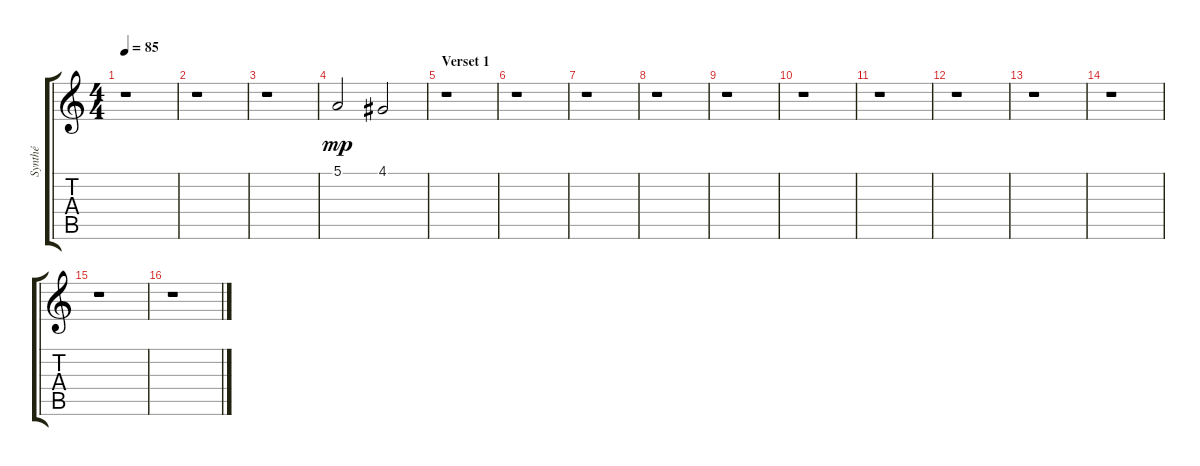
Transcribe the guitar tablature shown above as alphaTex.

\track ("Synthé" "Synthé") {instrument stringensemble1}
\staff {score tabs}
\tuning (E4 B3 G3 D3 A2 E2) {hide}
\ts (4 4)
\tempo 85
\clef g2
\ks c
r.1{dy mp instrument stringensemble1} |
r.1 |
r.1 |
5.1.2 4.1.2 |
\section ("" "Verset 1")
r.1 |
r.1 |
r.1 |
r.1 |
r.1 |
r.1 |
r.1 |
r.1 |
r.1 |
r.1 |
r.1 |
r.1
